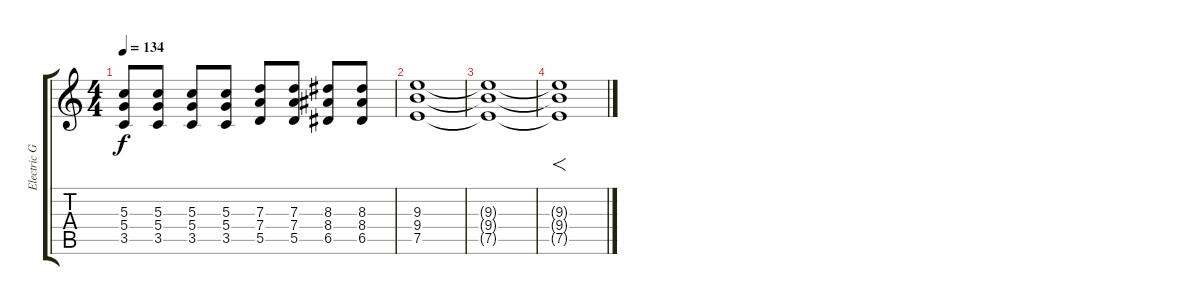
\track ("Electric Guitar (Drive)" "Electric G") {instrument overdrivenguitar}
\staff {score tabs}
\tuning (E4 B3 G3 D3 A2 E2) {hide}
\ts (4 4)
\tempo 134
\clef g2
\ks c
(5.3 5.4 3.5).8{dy f} (5.3 5.4 3.5).8 (5.3 5.4 3.5).8 (5.3 5.4 3.5).8 (7.3 7.4 5.5).8 (7.3 7.4 5.5).8 (8.3 8.4 6.5).8 (8.3 8.4 6.5).8 |
(9.3 9.4 7.5).1 |
(9.3{t} 9.4{t} 7.5{t}).1 |
(9.3{t} 9.4{t} 7.5{t}).1{f}
